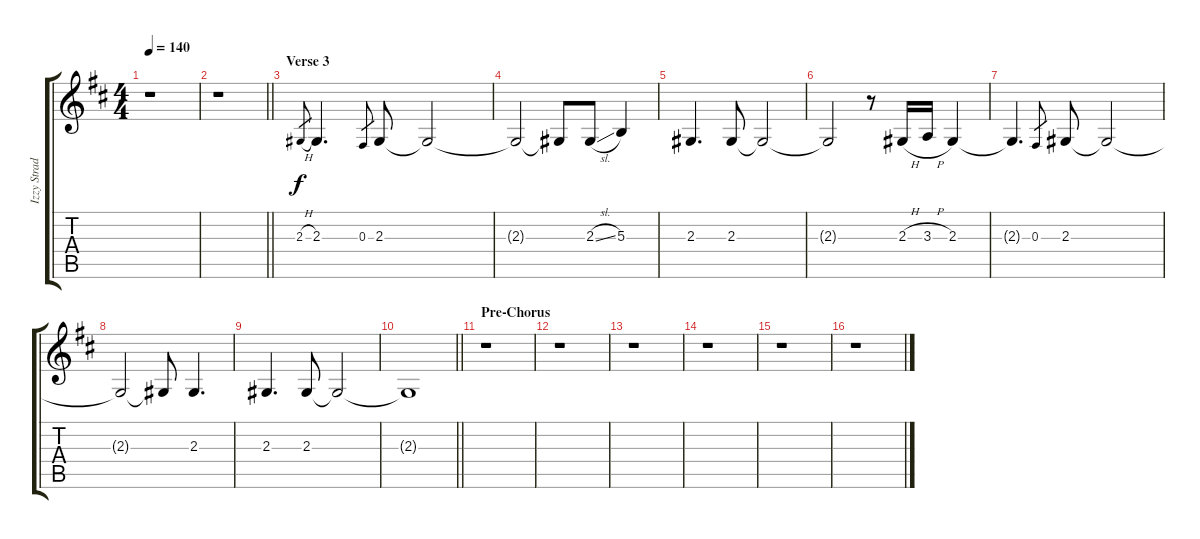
\track ("Izzy Stradlin - Sitar" "Izzy Strad") {instrument sitar}
\staff {score tabs}
\tuning (Eb4 Bb3 Gb3 Db3 Ab2 Eb2) {hide}
\ts (4 4)
\tempo 140
\clef g2
\ks d
r.1{dy f} |
\barLineRight lightlight
r.1 |
\section ("" "Verse 3")
2.3{h}.8{gr} 2.3.4{d} 0.3.8{gr} 2.3.8 2.3{t}.2 |
2.3{t}.2 2.3{t}.8 2.3{sl}.8 5.3.4 |
2.3.4{d} 2.3.8 2.3{t}.2 |
2.3{t}.2 r.8 2.3{h}.16 3.3{h}.16 2.3.4 |
2.3{t}.4{d} 0.3.8{gr} 2.3.8 2.3{t}.2 |
2.3{t}.2 2.3{t}.8 2.3.4{d} |
2.3.4{d} 2.3.8 2.3{t}.2 |
\barLineRight lightlight
2.3{t}.1 |
\section ("" "Pre-Chorus")
r.1 |
r.1 |
r.1 |
r.1 |
r.1 |
r.1
